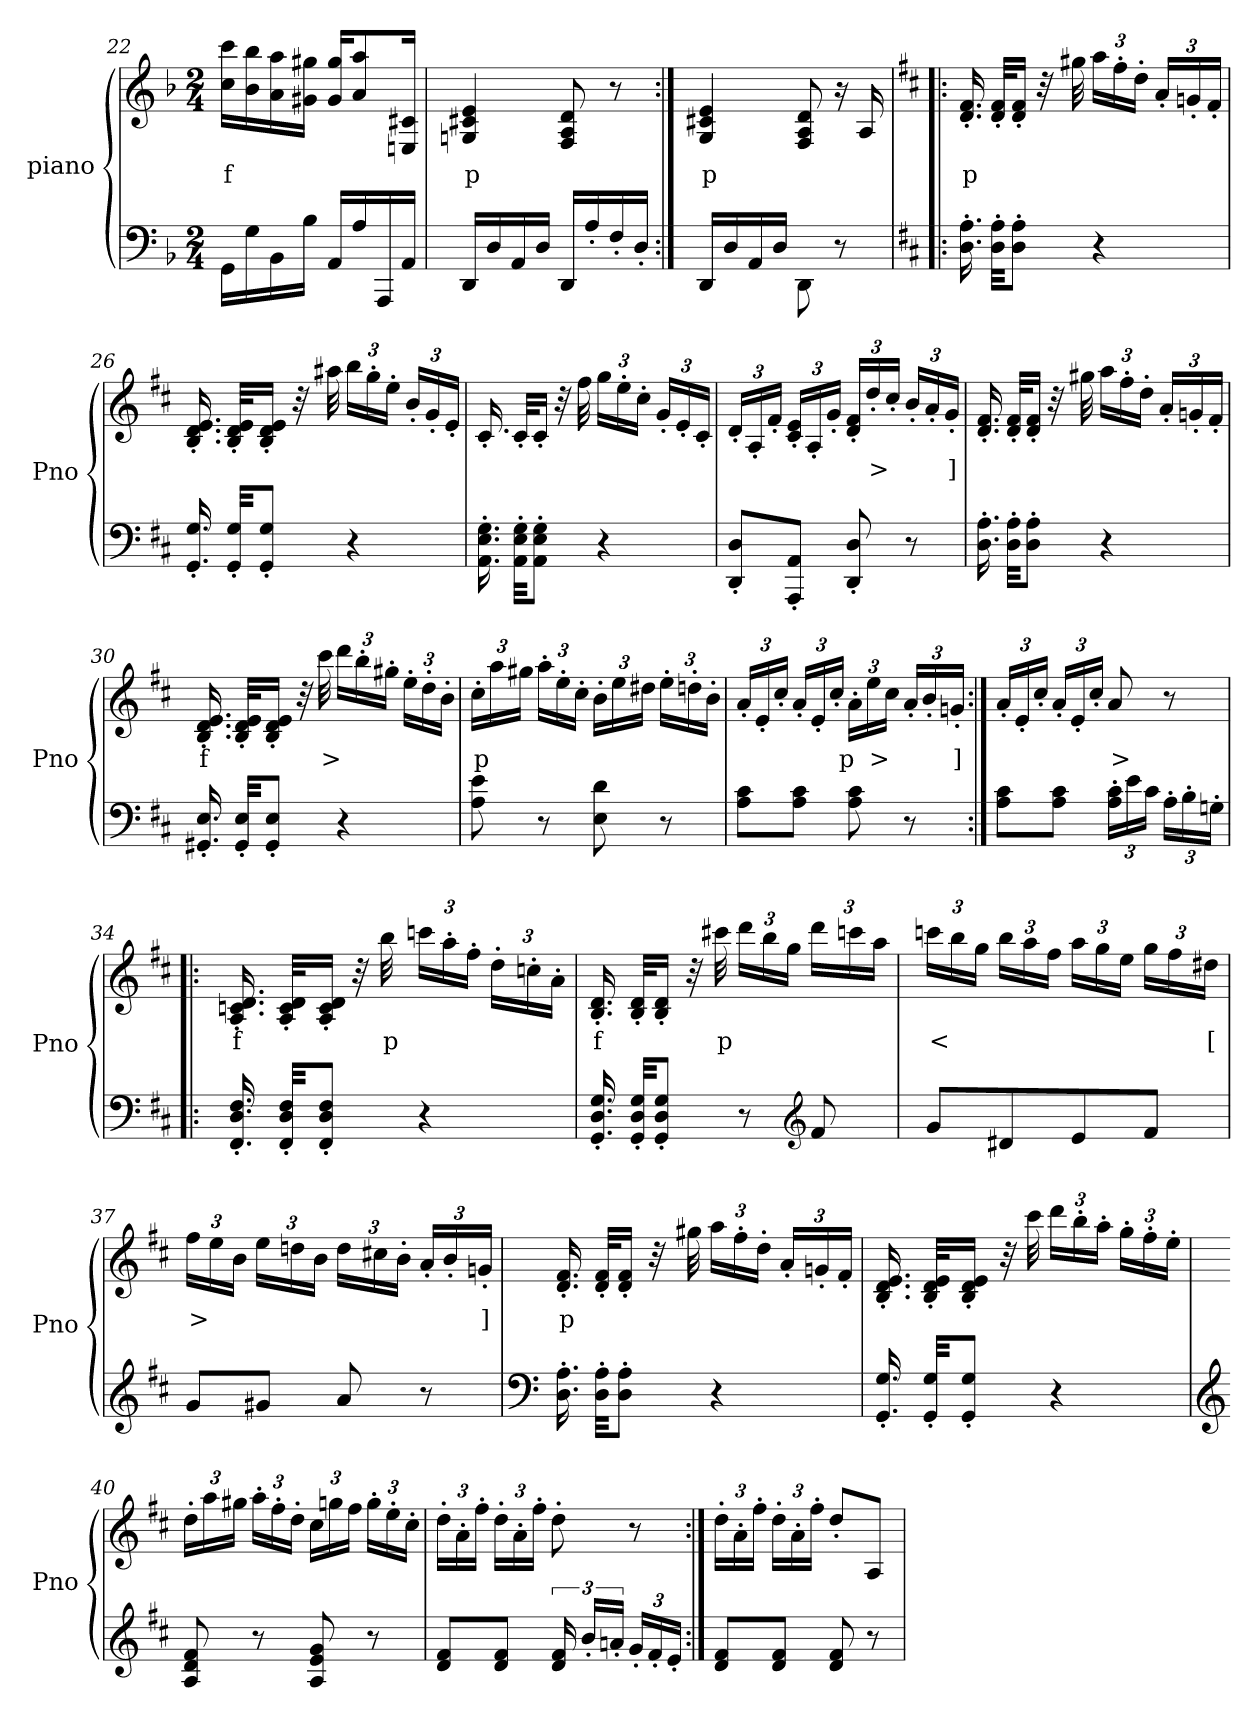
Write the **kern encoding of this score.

**kern	**kern	**text
*part2	*part1	*part1
*staff2	*staff1	*staff1
*I"piano	*I"piano	*
*I'Pno	*I'Pno	*
*clefF4	*clefG2	*
*k[b-]	*k[b-]	*
*d:	*d:	*
*M2/4	*M2/4	*
=22	=22	=22
!	!	!LO:LY:b
16GG\LL	16cc\ 16ccc\LL	f
16G\	16b-\ 16bb-\	.
16BB-\	16a\ 16aa\	.
16B-\JJ	16g#X\ 16gg#X\JJ	.
16AA/LL	16g#/ 16gg#/KL	.
16A/	8a/ 8aa/	.
16AAA/	.	.
16AA/JJ	16En/ 16c#X/Jk	.
!!LO:LB:g=z
=23	=23	=23
!	!	!LO:LY:b
16DD/LL	4Gn/ 4c#X/ 4e/	p
16D/	.	.
16AA/	.	.
16D/JJ	.	.
16DD/LL	8F/ 8A/ 8d/	.
16A'/	.	.
16F'/	8r	.
16D'/JJ	.	.
=24:|!	=24:|!	=24:|!
!	!	!LO:LY:b
16DD/LL	4G/ 4c#X/ 4e/	p
16D/	.	.
16AA/	.	.
16D/JJ	.	.
8DD\	8F/ 8A/ 8d/	.
8r	16r	.
.	16A/	.
=25!|:	=25!|:	=25!|:
*k[f#c#]	*k[f#c#]	*
*D:	*D:	*
!	!	!LO:LY:b
16.D\' 16.A\'	16.d/' 16.f#/'	p
32D\' 32A\'KKL	32d/' 32f#/'KLL	.
8D\' 8A\'J	16d/' 16f#/'JJ	.
.	32r	.
.	32gg#X\	.
*	*Xbrackettup	*
4r	24aa\LL	.
.	24ff#'\	.
.	24dd'\JJ	.
.	24a'/LL	.
.	24gn'/	.
.	24f#'/JJ	.
=26	=26	=26
16.GG/' 16.G/'	16.B/' 16.d/' 16.e/'	.
32GG/' 32G/'KKL	32B/' 32d/' 32e/'KLL	.
8GG/' 8G/'J	16B/' 16d/' 16e/'JJ	.
.	32r	.
.	32aa#X\	.
4r	24bb\LL	.
.	24gg'\	.
.	24ee'\JJ	.
.	24b'/LL	.
.	24g'/	.
.	24e'/JJ	.
!!LO:PB:g=z
=27	=27	=27
16.AA\' 16.E\' 16.G\'	16.c#'/	.
32AA\' 32E\' 32G\'KKL	32c#'/KLL	.
8AA\' 8E\' 8G\'J	16c#'/JJ	.
.	32r	.
.	32ff#\	.
4r	24gg\LL	.
.	24ee'\	.
.	24cc#'\JJ	.
.	24g'/LL	.
.	24e'/	.
.	24c#'/JJ	.
=28	=28	=28
8DD/' 8D/'L	24d'/LL	.
.	24A'/	.
.	24f#'/JJ	.
8AAA/' 8AA/'J	24c#/' 24e/'LL	.
.	24A'/	.
.	24g'/JJ	.
8DD/' 8D/'	24d/' 24f#/'LL	.
!	!	!LO:LY:b
.	24dd'/	>
.	24cc#'/JJ	.
8r	24b'/LL	.
.	24a'/	.
!	!	!LO:LY:b
.	24g'/JJ	]
=29	=29	=29
16.D\' 16.A\'	16.d/' 16.f#/'	.
32D\' 32A\'KKL	32d/' 32f#/'KLL	.
8D\' 8A\'J	16d/' 16f#/'JJ	.
.	32r	.
.	32gg#X\	.
4r	24aa\LL	.
.	24ff#'\	.
.	24dd'\JJ	.
.	24a'/LL	.
.	24gn'/	.
.	24f#'/JJ	.
=30	=30	=30
!	!	!LO:LY:b
16.GG#X/' 16.E/'	16.B/' 16.d/' 16.e/'	f
32GG#/' 32E/'KKL	32B/' 32d/' 32e/'KLL	.
8GG#/' 8E/'J	16B/' 16d/' 16e/'JJ	.
.	32r	.
!	!	!LO:LY:b
.	32ccc#\	>
4r	24ddd\LL	.
.	24bb'\	.
.	24gg#X'\JJ	.
.	24ee'\LL	.
.	24dd'\	.
.	24b'\JJ	.
!!LO:LB:g=z
=31	=31	=31
!	!	!LO:LY:b
8A\ 8e\	24cc#'\LL	p
.	24aa\	.
.	24gg#X\JJ	.
8r	24aa'\LL	.
.	24ee'\	.
.	24cc#'\JJ	.
8E\ 8d\	24b'\LL	.
.	24ee\	.
.	24dd#X\JJ	.
8r	24ee'\LL	.
.	24ddn'\	.
.	24b'\JJ	.
=32	=32	=32
8A\ 8c#\L	24a'/LL	.
.	24e'/	.
.	24cc#'/JJ	.
8A\ 8c#\J	24a'/LL	.
.	24e'/	.
.	24cc#'/JJ	.
!	!	!LO:LY:b
8A\ 8c#\	24a'\LL	p
!	!	!LO:LY:b
.	24ee\	>
.	24cc#\JJ	.
8r	24a'/LL	.
.	24b'/	.
!	!	!LO:LY:b
.	24gn'/JJ	]
=33:|!	=33:|!	=33:|!
8A\ 8c#\L	24a'/LL	.
.	24e'/	.
.	24cc#'/JJ	.
8A\ 8c#\J	24a'/LL	.
.	24e'/	.
.	24cc#'/JJ	.
*Xbrackettup	*	*
!	!	!LO:LY:b
24A\' 24c#\'LL	8a/	>
24e\	.	.
24c#\JJ	.	.
24A'\LL	8r	.
24B'\	.	.
24Gn'\JJ	.	.
!!LO:LB:g=z
=34!|:	=34!|:	=34!|:
!	!	!LO:LY:b
16.FF#/' 16.D/' 16.F#/'	16.A/' 16.cn/' 16.d/'	f
32FF#/' 32D/' 32F#/'KKL	32A/' 32c/' 32d/'KLL	.
8FF#/' 8D/' 8F#/'J	16A/' 16c/' 16d/'JJ	.
.	32r	.
!	!	!LO:LY:b
.	32bb\	p
4r	24cccn\LL	.
.	24aa'\	.
.	24ff#'\JJ	.
.	24dd'\LL	.
.	24ccn'\	.
.	24a'\JJ	.
=35	=35	=35
!	!	!LO:LY:b
16.GG/' 16.D/' 16.G/'	16.B/' 16.d/'	f
32GG/' 32D/' 32G/'KKL	32B/' 32d/'KLL	.
8GG/' 8D/' 8G/'J	16B/' 16d/'JJ	.
.	32r	.
!	!	!LO:LY:b
.	32ccc#X\	p
8r	24ddd\LL	.
.	24bb\	.
.	24gg\JJ	.
*clefG2	*	*
8f#/	24ddd\LL	.
.	24cccn\	.
.	24aa\JJ	.
=36	=36	=36
!	!	!LO:LY:b
8g/L	24cccn\LL	<
.	24bb\	.
.	24gg\JJ	.
8d#X/	24bb\LL	.
.	24aa\	.
.	24ff#\JJ	.
8e/	24aa\LL	.
.	24gg\	.
.	24ee\JJ	.
8f#/J	24gg\LL	.
.	24ff#\	.
!	!	!LO:LY:b
.	24dd#X\JJ	[
!!LO:LB:g=z
=37	=37	=37
!	!	!LO:LY:b
8g/L	24ff#\LL	>
.	24ee\	.
.	24b\JJ	.
8g#X/J	24ee\LL	.
.	24ddn\	.
.	24b\JJ	.
8a/	24dd\LL	.
.	24cc#X\	.
.	24b'\JJ	.
8r	24a'/LL	.
.	24b'/	.
!	!	!LO:LY:b
.	24gn'/JJ	]
=38	=38	=38
*clefF4	*	*
!	!	!LO:LY:b
16.D\' 16.A\'	16.d/' 16.f#/'	p
32D\' 32A\'KKL	32d/' 32f#/'KLL	.
8D\' 8A\'J	16d/' 16f#/'JJ	.
.	32r	.
.	32gg#X\	.
4r	24aa\LL	.
.	24ff#'\	.
.	24dd'\JJ	.
.	24a'/LL	.
.	24gn'/	.
.	24f#'/JJ	.
=39	=39	=39
16.GG/' 16.G/'	16.B/' 16.d/' 16.e/'	.
32GG/' 32G/'KKL	32B/' 32d/' 32e/'KLL	.
8GG/' 8G/'J	16B/' 16d/' 16e/'JJ	.
.	32r	.
.	32ccc#\	.
4r	24ddd\LL	.
.	24bb'\	.
.	24aa'\JJ	.
.	24gg'\LL	.
.	24ff#'\	.
.	24ee'\JJ	.
=40	=40	=40
*clefG2	*	*
8A/ 8d/ 8f#/	24dd'\LL	.
.	24aa\	.
.	24gg#X\JJ	.
8r	24aa'\LL	.
.	24ff#'\	.
.	24dd'\JJ	.
8A/ 8e/ 8g/	24cc#\LL	.
.	24ggn\	.
.	24ff#\JJ	.
8r	24gg'\LL	.
.	24ee'\	.
.	24cc#'\JJ	.
!!LO:LB:g=z
=41	=41	=41
8d/ 8f#/L	24dd'\LL	.
.	24a'\	.
.	24ff#'\JJ	.
8d/ 8f#/J	24dd'\LL	.
.	24a'\	.
.	24ff#'\JJ	.
*brackettup	*	*
24d/ 24f#/	8dd'\	.
24b'/LL	.	.
24an'/JJ	.	.
*Xbrackettup	*	*
24g'/LL	8r	.
24f#'/	.	.
24e'/JJ	.	.
=42:|!	=42:|!	=42:|!
8d/ 8f#/L	24dd'\LL	.
.	24a'\	.
.	24ff#'\JJ	.
8d/ 8f#/J	24dd'\LL	.
.	24a'\	.
.	24ff#'\JJ	.
8d/ 8f#/	8dd'/L	.
8r	8A/J	.
=	=	=
*-	*-	*-
